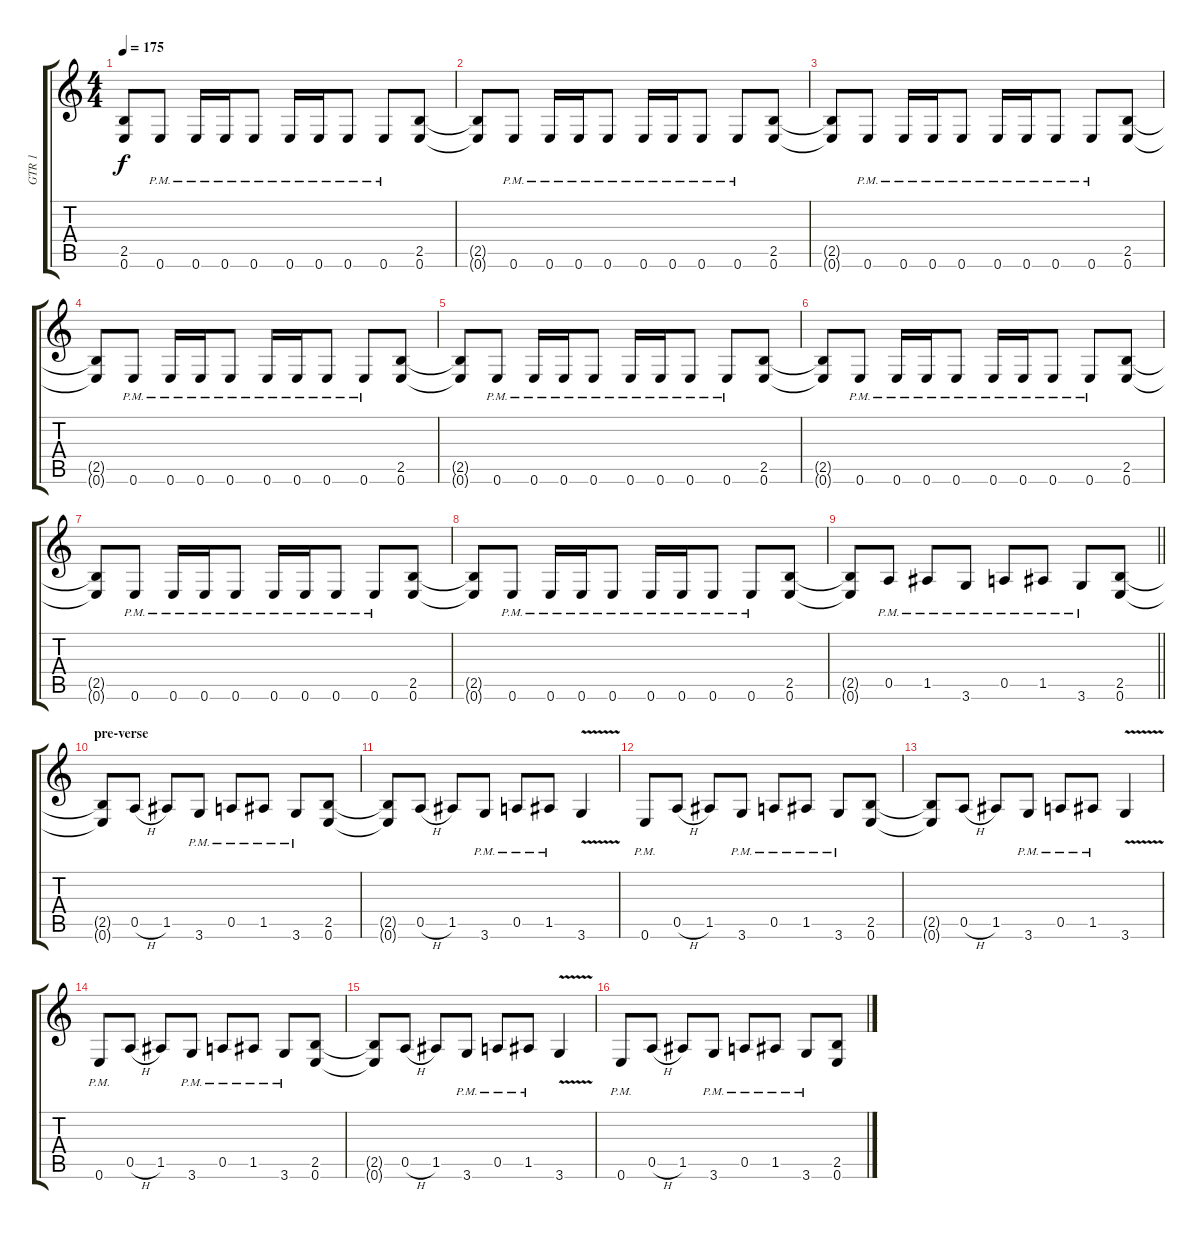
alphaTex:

\track ("GTR 1" "GTR 1") {instrument distortionguitar}
\staff {score tabs}
\tuning (E4 B3 G3 D3 A2 E2) {hide}
\ts (4 4)
\tempo 175
\clef g2
\ks c
(2.5{t} 0.6{t}).8{dy f} 0.6{pm}.8 0.6{pm}.16 0.6{pm}.16 0.6{pm}.8 0.6{pm}.16 0.6{pm}.16 0.6{pm}.8 0.6{pm}.8 (2.5 0.6).8 |
(2.5{t} 0.6{t}).8 0.6{pm}.8 0.6{pm}.16 0.6{pm}.16 0.6{pm}.8 0.6{pm}.16 0.6{pm}.16 0.6{pm}.8 0.6{pm}.8 (2.5 0.6).8 |
(2.5{t} 0.6{t}).8 0.6{pm}.8 0.6{pm}.16 0.6{pm}.16 0.6{pm}.8 0.6{pm}.16 0.6{pm}.16 0.6{pm}.8 0.6{pm}.8 (2.5 0.6).8 |
(2.5{t} 0.6{t}).8 0.6{pm}.8 0.6{pm}.16 0.6{pm}.16 0.6{pm}.8 0.6{pm}.16 0.6{pm}.16 0.6{pm}.8 0.6{pm}.8 (2.5 0.6).8 |
(2.5{t} 0.6{t}).8 0.6{pm}.8 0.6{pm}.16 0.6{pm}.16 0.6{pm}.8 0.6{pm}.16 0.6{pm}.16 0.6{pm}.8 0.6{pm}.8 (2.5 0.6).8 |
(2.5{t} 0.6{t}).8 0.6{pm}.8 0.6{pm}.16 0.6{pm}.16 0.6{pm}.8 0.6{pm}.16 0.6{pm}.16 0.6{pm}.8 0.6{pm}.8 (2.5 0.6).8 |
(2.5{t} 0.6{t}).8 0.6{pm}.8 0.6{pm}.16 0.6{pm}.16 0.6{pm}.8 0.6{pm}.16 0.6{pm}.16 0.6{pm}.8 0.6{pm}.8 (2.5 0.6).8 |
(2.5{t} 0.6{t}).8 0.6{pm}.8 0.6{pm}.16 0.6{pm}.16 0.6{pm}.8 0.6{pm}.16 0.6{pm}.16 0.6{pm}.8 0.6{pm}.8 (2.5 0.6).8 |
\barLineRight lightlight
(2.5{t} 0.6{t}).8 0.5{pm}.8 1.5{pm}.8 3.6{pm}.8 0.5{pm}.8 1.5{pm}.8 3.6{pm}.8 (2.5 0.6).8 |
\section ("" "pre-verse")
(2.5{t} 0.6{t}).8 0.5{h}.8 1.5.8 3.6{pm}.8 0.5{pm}.8 1.5{pm}.8 3.6{pm}.8 (2.5 0.6).8 |
(2.5{t} 0.6{t}).8 0.5{h}.8 1.5.8 3.6{pm}.8 0.5{pm}.8 1.5{pm}.8 3.6{v}.4 |
0.6{pm}.8 0.5{h}.8 1.5.8 3.6{pm}.8 0.5{pm}.8 1.5{pm}.8 3.6{pm}.8 (2.5 0.6).8 |
(2.5{t} 0.6{t}).8 0.5{h}.8 1.5.8 3.6{pm}.8 0.5{pm}.8 1.5{pm}.8 3.6{v}.4 |
0.6{pm}.8 0.5{h}.8 1.5.8 3.6{pm}.8 0.5{pm}.8 1.5{pm}.8 3.6{pm}.8 (2.5 0.6).8 |
(2.5{t} 0.6{t}).8 0.5{h}.8 1.5.8 3.6{pm}.8 0.5{pm}.8 1.5{pm}.8 3.6{v}.4 |
0.6{pm}.8 0.5{h}.8 1.5.8 3.6{pm}.8 0.5{pm}.8 1.5{pm}.8 3.6{pm}.8 (2.5 0.6).8
